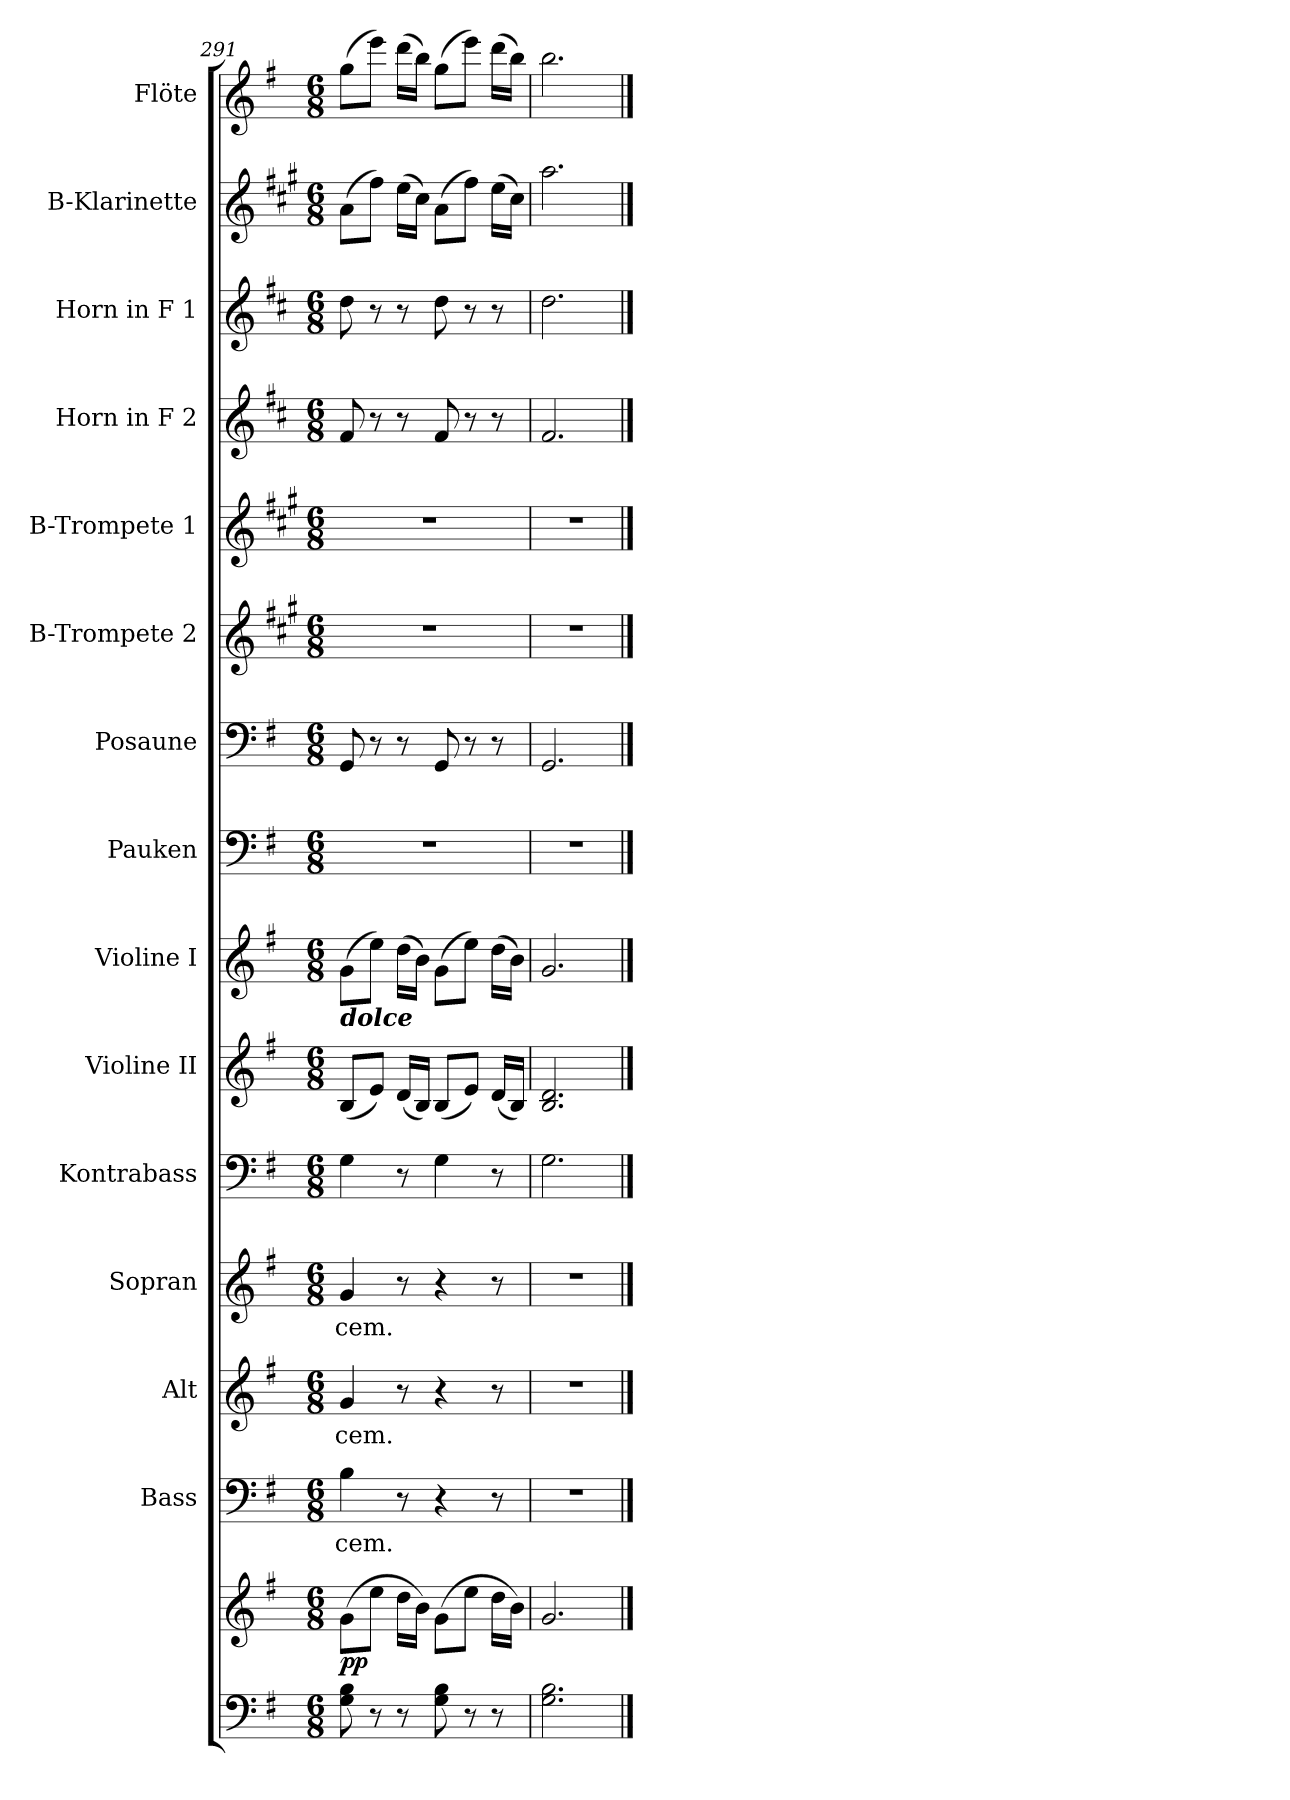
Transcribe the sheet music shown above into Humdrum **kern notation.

**kern	**kern	**dynam	**kern	**text	**kern	**text	**kern	**text	**kern	**kern	**kern	**kern	**kern	**kern	**kern	**kern	**kern	**kern	**kern
*part15	*part15	*part15	*part14	*part14	*part13	*part13	*part12	*part12	*part11	*part10	*part9	*part8	*part7	*part6	*part5	*part4	*part3	*part2	*part1
*staff16	*staff15	*staff15/16	*staff14	*staff14	*staff13	*staff13	*staff12	*staff12	*staff11	*staff10	*staff9	*staff8	*staff7	*staff6	*staff5	*staff4	*staff3	*staff2	*staff1
*	*	*	*I"Bass	*	*I"Alt	*	*I"Sopran	*	*I"Kontrabass	*I"Violine II	*I"Violine I	*I"Pauken	*I"Posaune	*I"B-Trompete 2	*I"B-Trompete 1	*I"Horn in F 2	*I"Horn in F 1	*I"B-Klarinette	*I"Flöte
*	*	*	*I'B.	*	*I'A.	*	*I'S.	*	*I'Kb.	*I'Vl. II	*I'Vl. I	*I'Pk.	*I'Pos.	*I'B Trp. 2	*I'B Trp. 1	*	*	*I'B Kl.	*I'Fl.
*clefF4	*clefG2	*	*clefF4	*	*clefG2	*	*clefG2	*	*clefF4	*clefG2	*clefG2	*clefF4	*clefF4	*clefG2	*clefG2	*clefG2	*clefG2	*clefG2	*clefG2
*	*	*	*	*	*	*	*	*	*ITrd7c12	*	*	*	*	*ITrd1c2	*ITrd1c2	*ITrd4c7	*ITrd4c7	*ITrd1c2	*
*k[f#]	*k[f#]	*	*k[f#]	*	*k[f#]	*	*k[f#]	*	*k[f#]	*k[f#]	*k[f#]	*k[f#]	*k[f#]	*k[f#]	*k[f#]	*k[f#]	*k[f#]	*k[f#]	*k[f#]
*G:	*G:	*	*G:	*	*G:	*	*G:	*	*G:	*G:	*G:	*G:	*G:	*G:	*G:	*G:	*G:	*G:	*G:
*M6/8	*M6/8	*	*M6/8	*	*M6/8	*	*M6/8	*	*M6/8	*M6/8	*M6/8	*M6/8	*M6/8	*M6/8	*M6/8	*M6/8	*M6/8	*M6/8	*M6/8
=291	=291	=291	=291	=291	=291	=291	=291	=291	=291	=291	=291	=291	=291	=291	=291	=291	=291	=291	=291
!	!	!	!	!	!	!	!	!	!	!	!LO:TX:b:Bi:t=dolce	!	!	!	!	!	!	!	!
!	!	!LO:DY:b	!	!LO:LY:b	!	!LO:LY:b	!	!LO:LY:b	!	!	!	!	!	!	!	!	!	!	!
8G\ 8B\	(>8g\L	pp	4B\	-cem.	4g/	-cem.	4g/	-cem.	4GG\	(<8B/L	(>8g\L	2.r	8GG/	2.r	2.r	8B/	8g\	(>8g\L	(>8gg\L
8r	8ee\J	.	.	.	.	.	.	.	.	8e/J)	8ee\J)	.	8r	.	.	8r	8r	8ee\J)	8eee\J)
8r	16dd\LL	.	8r	.	8r	.	8r	.	8r	(<16d/LL	(>16dd\LL	.	8r	.	.	8r	8r	(>16dd\LL	(>16ddd\LL
.	16b\JJ)	.	.	.	.	.	.	.	.	16B/JJ)	16b\JJ)	.	.	.	.	.	.	16b\JJ)	16bb\JJ)
8G\ 8B\	(>8g\L	.	4r	.	4r	.	4r	.	4GG\	(<8B/L	(>8g\L	.	8GG/	.	.	8B/	8g\	(>8g\L	(>8gg\L
8r	8ee\J	.	.	.	.	.	.	.	.	8e/J)	8ee\J)	.	8r	.	.	8r	8r	8ee\J)	8eee\J)
8r	16dd\LL	.	8r	.	8r	.	8r	.	8r	(<16d/LL	(>16dd\LL	.	8r	.	.	8r	8r	(>16dd\LL	(>16ddd\LL
.	16b\JJ)	.	.	.	.	.	.	.	.	16B/JJ)	16b\JJ)	.	.	.	.	.	.	16b\JJ)	16bb\JJ)
=292	=292	=292	=292	=292	=292	=292	=292	=292	=292	=292	=292	=292	=292	=292	=292	=292	=292	=292	=292
2.G\ 2.B\	2.g/	.	2.r	.	2.r	.	2.r	.	2.GG\	2.B/ 2.d/	2.g/	2.r	2.GG/	2.r	2.r	2.B/	2.g\	2.gg\	2.bb\
==	==	==	==	==	==	==	==	==	==	==	==	==	==	==	==	==	==	==	==
*-	*-	*-	*-	*-	*-	*-	*-	*-	*-	*-	*-	*-	*-	*-	*-	*-	*-	*-	*-
